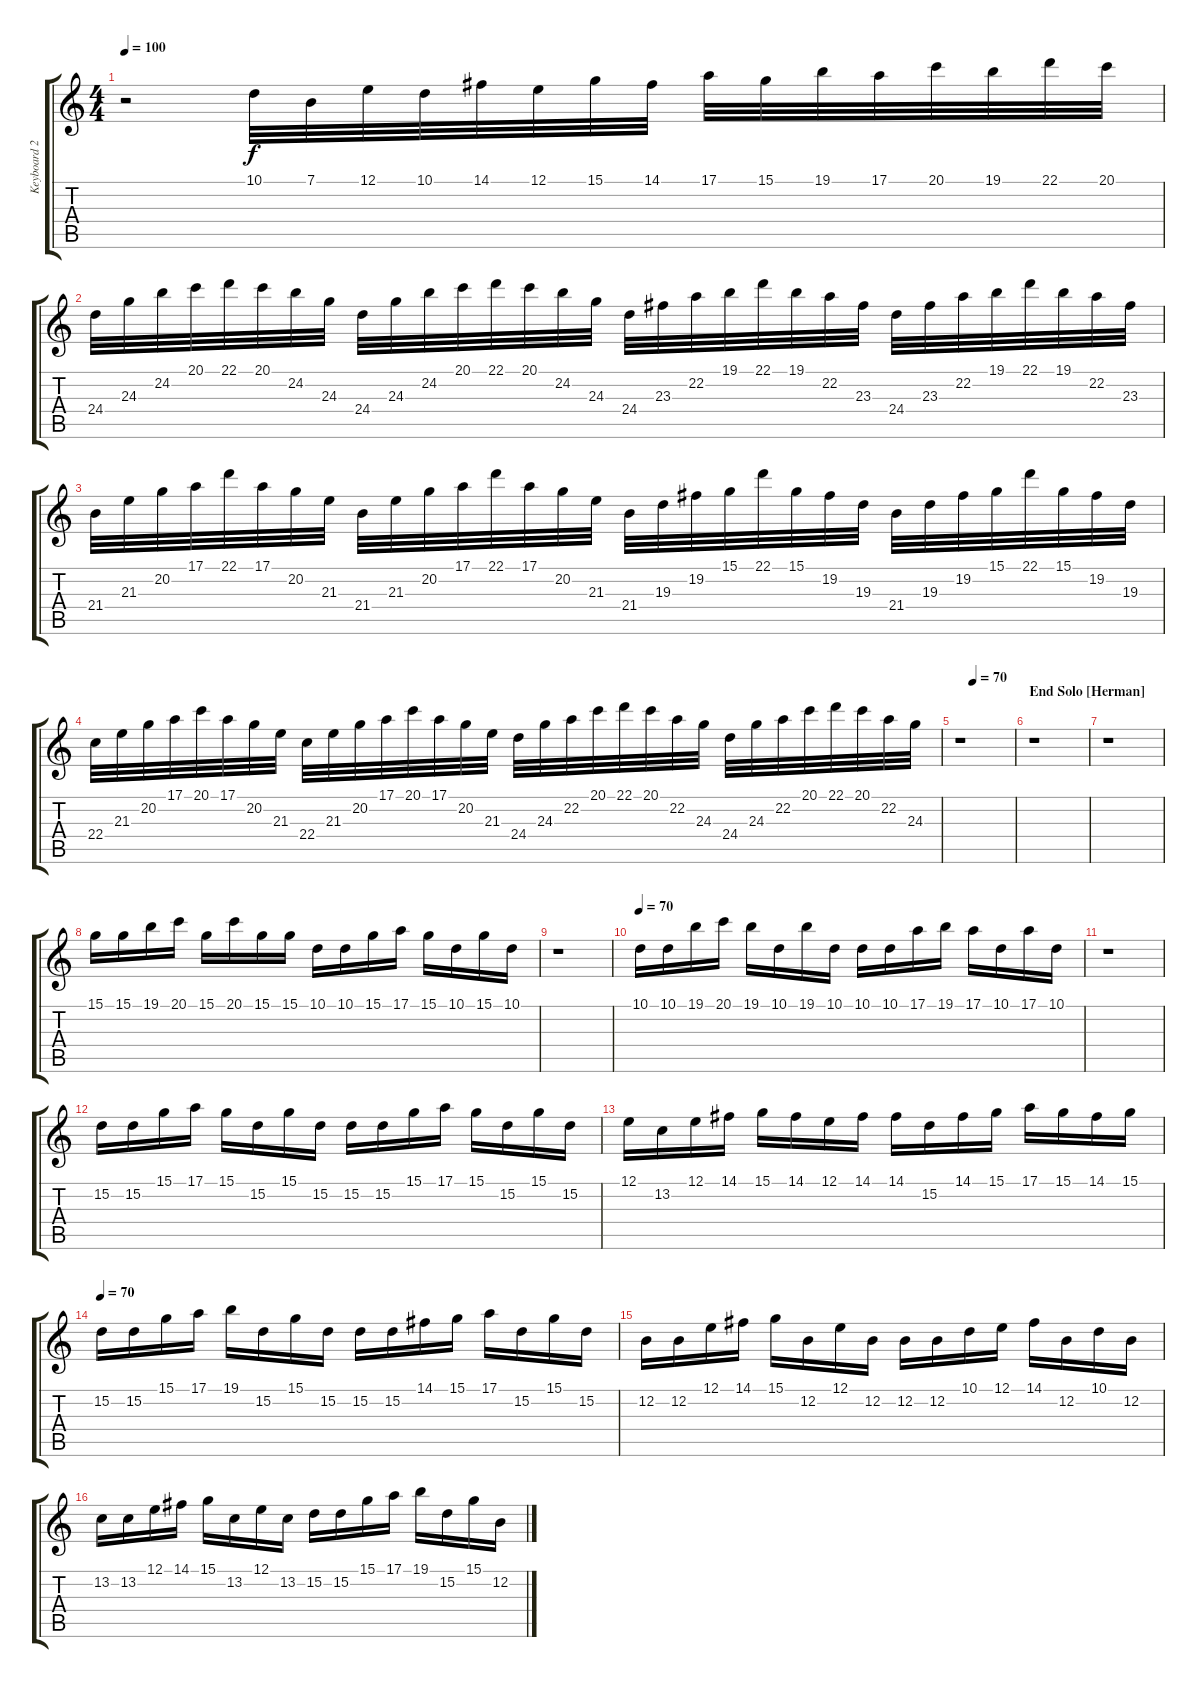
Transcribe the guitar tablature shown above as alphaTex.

\track ("Keyboard 2" "Keyboard 2") {instrument harpsichord}
\staff {score tabs}
\tuning (E4 B3 G3 D3 A2 E2) {hide}
\ts (4 4)
\tempo 100
\clef g2
\ks c
r.2{dy f} 10.1.32 7.1.32 12.1.32 10.1.32 14.1.32 12.1.32 15.1.32 14.1.32 17.1.32 15.1.32 19.1.32 17.1.32 20.1.32 19.1.32 22.1.32 20.1.32 |
24.4.32 24.3.32 24.2.32 20.1.32 22.1.32 20.1.32 24.2.32 24.3.32 24.4.32 24.3.32 24.2.32 20.1.32 22.1.32 20.1.32 24.2.32 24.3.32 24.4.32 23.3.32 22.2.32 19.1.32 22.1.32 19.1.32 22.2.32 23.3.32 24.4.32 23.3.32 22.2.32 19.1.32 22.1.32 19.1.32 22.2.32 23.3.32 |
21.4.32 21.3.32 20.2.32 17.1.32 22.1.32 17.1.32 20.2.32 21.3.32 21.4.32 21.3.32 20.2.32 17.1.32 22.1.32 17.1.32 20.2.32 21.3.32 21.4.32 19.3.32 19.2.32 15.1.32 22.1.32 15.1.32 19.2.32 19.3.32 21.4.32 19.3.32 19.2.32 15.1.32 22.1.32 15.1.32 19.2.32 19.3.32 |
22.4.32 21.3.32 20.2.32 17.1.32 20.1.32 17.1.32 20.2.32 21.3.32 22.4.32 21.3.32 20.2.32 17.1.32 20.1.32 17.1.32 20.2.32 21.3.32 24.4.32 24.3.32 22.2.32 20.1.32 22.1.32 20.1.32 22.2.32 24.3.32 24.4.32 24.3.32 22.2.32 20.1.32 22.1.32 20.1.32 22.2.32 24.3.32 |
\tempo (70 0.25)
r.1 |
\section ("" "End Solo [Herman]")
r.1 |
r.1 |
15.1.16{volume 12 instrument stringensemble1} 15.1.16 19.1.16 20.1.16 15.1.16 20.1.16 15.1.16 15.1.16 10.1.16 10.1.16 15.1.16 17.1.16 15.1.16 10.1.16 15.1.16 10.1.16 |
r.1 |
\tempo 70
10.1.16 10.1.16 19.1.16 20.1.16 19.1.16 10.1.16 19.1.16 10.1.16 10.1.16 10.1.16 17.1.16 19.1.16 17.1.16 10.1.16 17.1.16 10.1.16 |
r.1 |
15.2.16{volume 12 instrument stringensemble1} 15.2.16 15.1.16 17.1.16 15.1.16 15.2.16 15.1.16 15.2.16 15.2.16 15.2.16 15.1.16 17.1.16 15.1.16 15.2.16 15.1.16 15.2.16 |
12.1.16 13.2.16 12.1.16 14.1.16 15.1.16 14.1.16 12.1.16 14.1.16 14.1.16 15.2.16 14.1.16 15.1.16 17.1.16 15.1.16 14.1.16 15.1.16 |
\section ("" "")
\tempo 70
15.2.16{volume 13 instrument stringensemble1} 15.2.16 15.1.16 17.1.16 19.1.16 15.2.16 15.1.16 15.2.16 15.2.16 15.2.16 14.1.16 15.1.16 17.1.16 15.2.16 15.1.16 15.2.16 |
12.2.16 12.2.16 12.1.16 14.1.16 15.1.16 12.2.16 12.1.16 12.2.16 12.2.16 12.2.16 10.1.16 12.1.16 14.1.16 12.2.16 10.1.16 12.2.16 |
13.2.16 13.2.16 12.1.16 14.1.16 15.1.16 13.2.16 12.1.16 13.2.16 15.2.16 15.2.16 15.1.16 17.1.16 19.1.16 15.2.16 15.1.16 12.2.16
